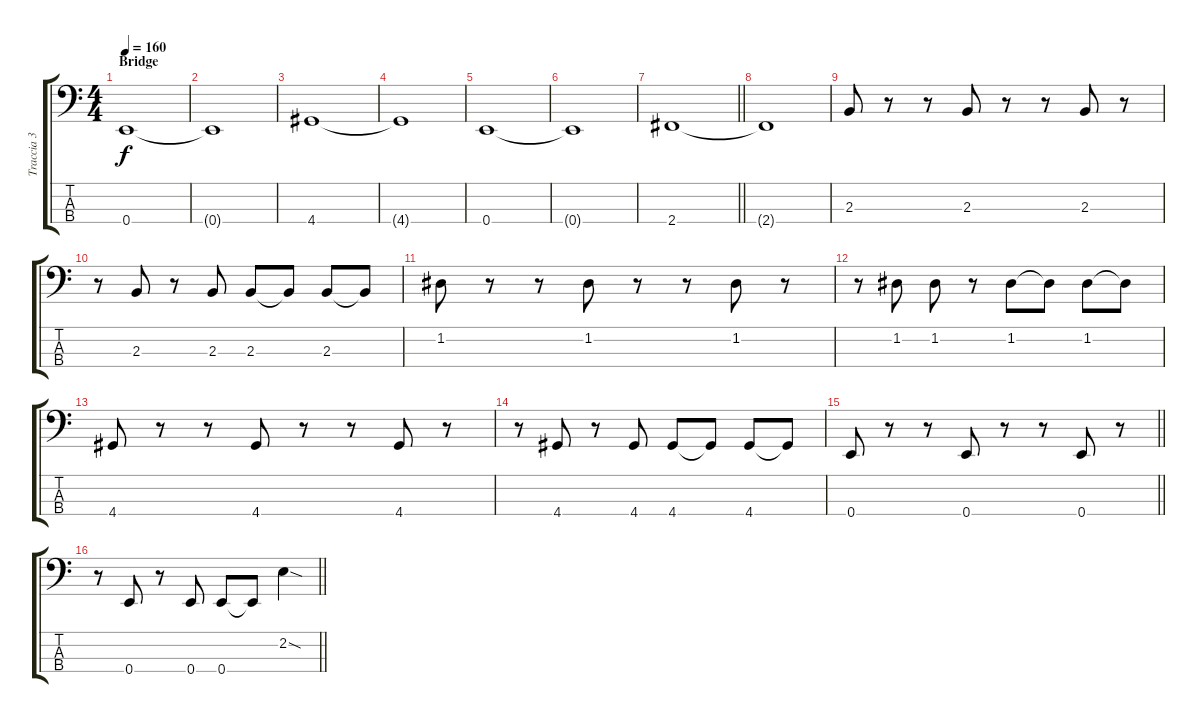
\track ("Traccia 3" "Traccia 3") {instrument acousticbass}
\staff {score tabs}
\tuning (G2 D2 A1 E1) {hide}
\ts (4 4)
\section ("" "Bridge")
\tempo 160
\clef f4
\ks c
0.4.1{dy f} |
0.4{t}.1 |
4.4.1 |
4.4{t}.1 |
0.4.1 |
0.4{t}.1 |
\barLineRight lightlight
2.4.1 |
2.4{t}.1 |
2.3.8 r.8 r.8 2.3.8 r.8 r.8 2.3.8 r.8 |
r.8 2.3.8 r.8 2.3.8 2.3.8 2.3{t}.8 2.3.8 2.3{t}.8 |
1.2.8 r.8 r.8 1.2.8 r.8 r.8 1.2.8 r.8 |
r.8 1.2.8 1.2.8 r.8 1.2.8 1.2{t}.8 1.2.8 1.2{t}.8 |
4.4.8 r.8 r.8 4.4.8 r.8 r.8 4.4.8 r.8 |
r.8 4.4.8 r.8 4.4.8 4.4.8 4.4{t}.8 4.4.8 4.4{t}.8 |
\barLineRight lightlight
0.4.8 r.8 r.8 0.4.8 r.8 r.8 0.4.8 r.8 |
\barLineRight lightlight
r.8 0.4.8 r.8 0.4.8 0.4.8 0.4{t}.8 2.2{sod}.4
